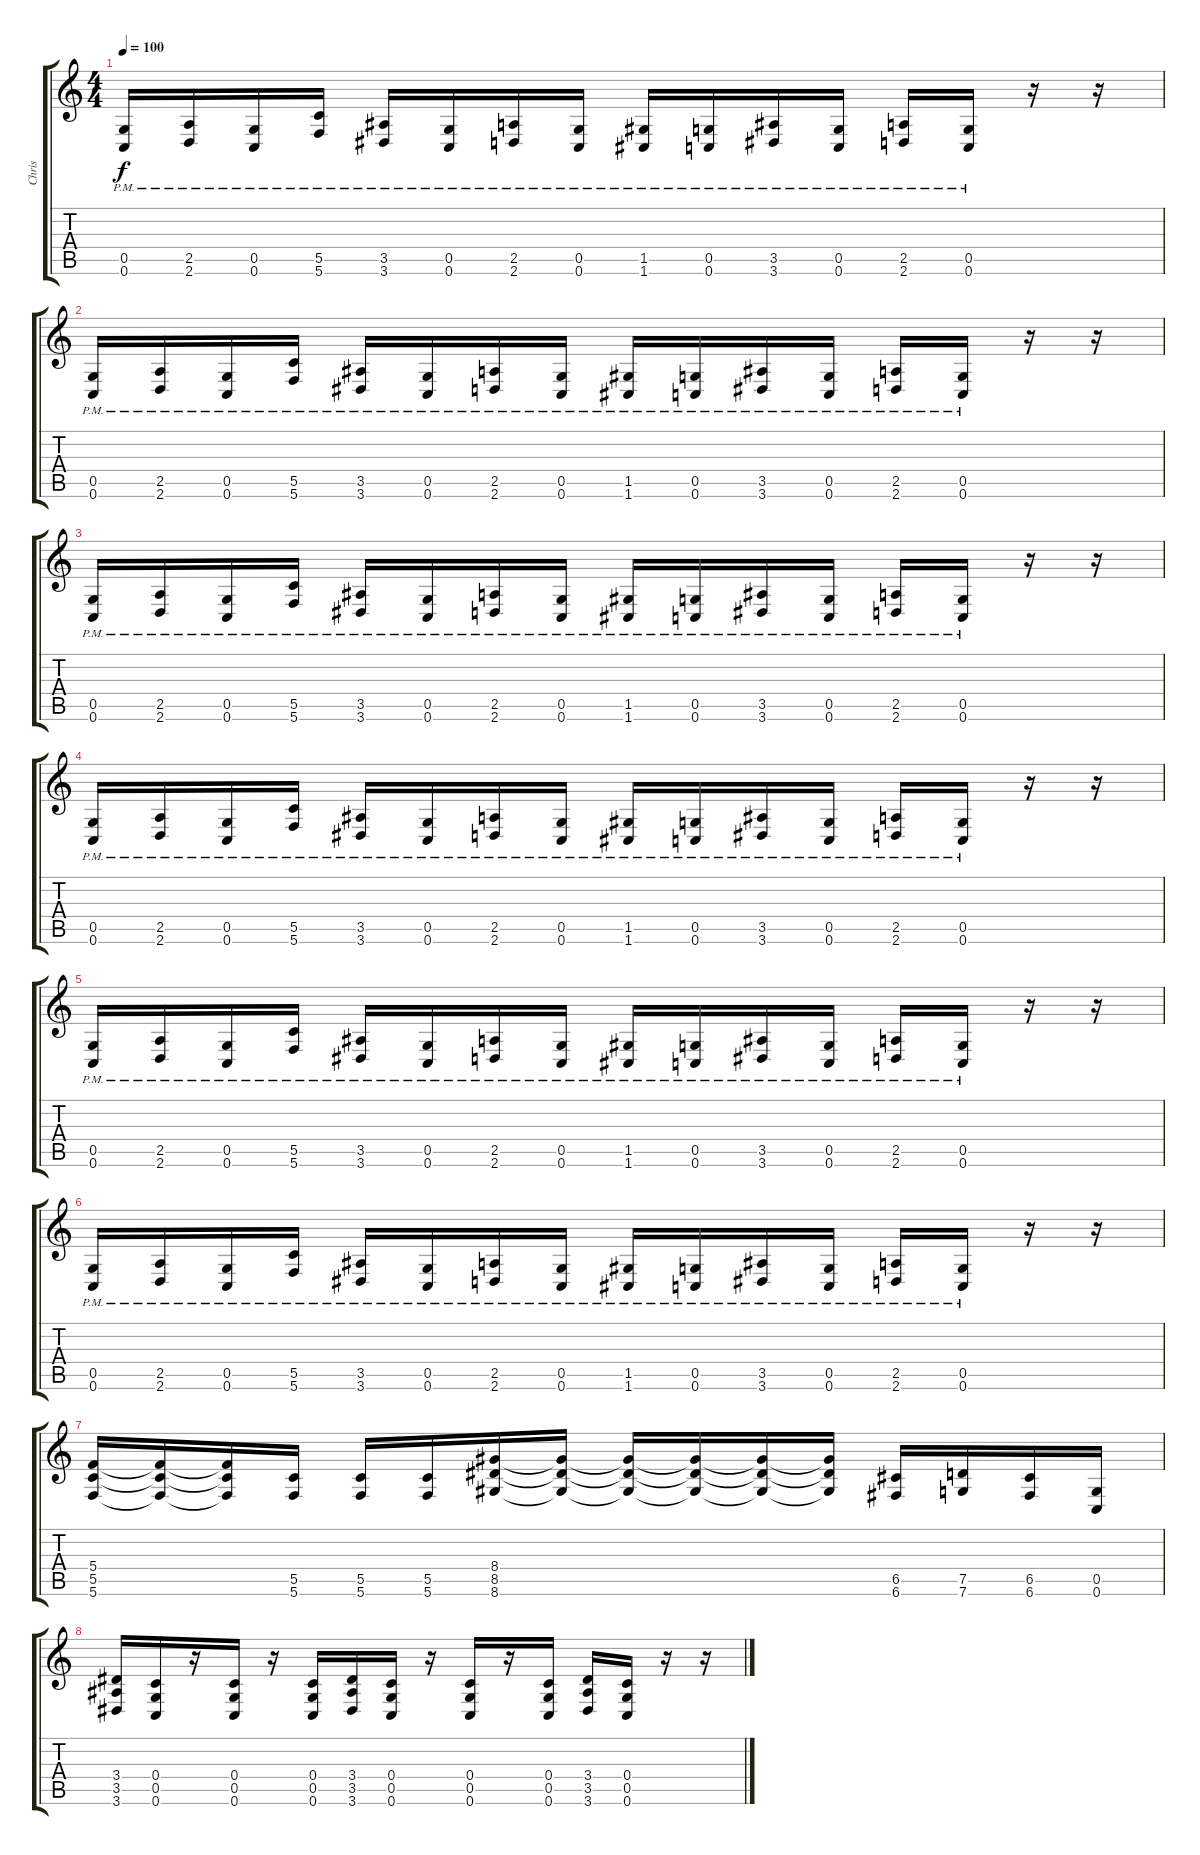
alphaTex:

\track ("Chris" "Chris") {instrument distortionguitar}
\staff {score tabs}
\tuning (D4 A3 F3 C3 G2 C2) {hide}
\ts (4 4)
\tempo 100
\clef g2
\ks c
(0.5{pm} 0.6{pm}).16{dy f} (2.5{pm} 2.6{pm}).16 (0.5{pm} 0.6{pm}).16 (5.5{pm} 5.6{pm}).16 (3.5{pm} 3.6{pm}).16 (0.5{pm} 0.6{pm}).16 (2.5{pm} 2.6{pm}).16 (0.5{pm} 0.6{pm}).16 (1.5{pm} 1.6{pm}).16 (0.5{pm} 0.6{pm}).16 (3.5{pm} 3.6{pm}).16 (0.5{pm} 0.6{pm}).16 (2.5{pm} 2.6{pm}).16 (0.5{pm} 0.6{pm}).16 r.16 r.16 |
(0.5{pm} 0.6{pm}).16 (2.5{pm} 2.6{pm}).16 (0.5{pm} 0.6{pm}).16 (5.5{pm} 5.6{pm}).16 (3.5{pm} 3.6{pm}).16 (0.5{pm} 0.6{pm}).16 (2.5{pm} 2.6{pm}).16 (0.5{pm} 0.6{pm}).16 (1.5{pm} 1.6{pm}).16 (0.5{pm} 0.6{pm}).16 (3.5{pm} 3.6{pm}).16 (0.5{pm} 0.6{pm}).16 (2.5{pm} 2.6{pm}).16 (0.5{pm} 0.6{pm}).16 r.16 r.16 |
(0.5{pm} 0.6{pm}).16 (2.5{pm} 2.6{pm}).16 (0.5{pm} 0.6{pm}).16 (5.5{pm} 5.6{pm}).16 (3.5{pm} 3.6{pm}).16 (0.5{pm} 0.6{pm}).16 (2.5{pm} 2.6{pm}).16 (0.5{pm} 0.6{pm}).16 (1.5{pm} 1.6{pm}).16 (0.5{pm} 0.6{pm}).16 (3.5{pm} 3.6{pm}).16 (0.5{pm} 0.6{pm}).16 (2.5{pm} 2.6{pm}).16 (0.5{pm} 0.6{pm}).16 r.16 r.16 |
(0.5{pm} 0.6{pm}).16 (2.5{pm} 2.6{pm}).16 (0.5{pm} 0.6{pm}).16 (5.5{pm} 5.6{pm}).16 (3.5{pm} 3.6{pm}).16 (0.5{pm} 0.6{pm}).16 (2.5{pm} 2.6{pm}).16 (0.5{pm} 0.6{pm}).16 (1.5{pm} 1.6{pm}).16 (0.5{pm} 0.6{pm}).16 (3.5{pm} 3.6{pm}).16 (0.5{pm} 0.6{pm}).16 (2.5{pm} 2.6{pm}).16 (0.5{pm} 0.6{pm}).16 r.16 r.16 |
(0.5{pm} 0.6{pm}).16 (2.5{pm} 2.6{pm}).16 (0.5{pm} 0.6{pm}).16 (5.5{pm} 5.6{pm}).16 (3.5{pm} 3.6{pm}).16 (0.5{pm} 0.6{pm}).16 (2.5{pm} 2.6{pm}).16 (0.5{pm} 0.6{pm}).16 (1.5{pm} 1.6{pm}).16 (0.5{pm} 0.6{pm}).16 (3.5{pm} 3.6{pm}).16 (0.5{pm} 0.6{pm}).16 (2.5{pm} 2.6{pm}).16 (0.5{pm} 0.6{pm}).16 r.16 r.16 |
(0.5{pm} 0.6{pm}).16 (2.5{pm} 2.6{pm}).16 (0.5{pm} 0.6{pm}).16 (5.5{pm} 5.6{pm}).16 (3.5{pm} 3.6{pm}).16 (0.5{pm} 0.6{pm}).16 (2.5{pm} 2.6{pm}).16 (0.5{pm} 0.6{pm}).16 (1.5{pm} 1.6{pm}).16 (0.5{pm} 0.6{pm}).16 (3.5{pm} 3.6{pm}).16 (0.5{pm} 0.6{pm}).16 (2.5{pm} 2.6{pm}).16 (0.5{pm} 0.6{pm}).16 r.16 r.16 |
(5.4 5.5 5.6).16 (5.4{t} 5.5{t} 5.6{t}).16 (5.4{t} 5.5{t} 5.6{t}).16 (5.5 5.6).16 (5.5 5.6).16 (5.5 5.6).16 (8.4 8.5 8.6).16 (8.4{t} 8.5{t} 8.6{t}).16 (8.4{t} 8.5{t} 8.6{t}).16 (8.4{t} 8.5{t} 8.6{t}).16 (8.4{t} 8.5{t} 8.6{t}).16 (8.4{t} 8.5{t} 8.6{t}).16 (6.5 6.6).16 (7.5 7.6).16 (6.5 6.6).16 (0.5 0.6).16 |
(3.4 3.5 3.6).16 (0.4 0.5 0.6).16 r.16 (0.4 0.5 0.6).16 r.16 (0.4 0.5 0.6).16 (3.4 3.5 3.6).16 (0.4 0.5 0.6).16 r.16 (0.4 0.5 0.6).16 r.16 (0.4 0.5 0.6).16 (3.4 3.5 3.6).16 (0.4 0.5 0.6).16 r.16 r.16
